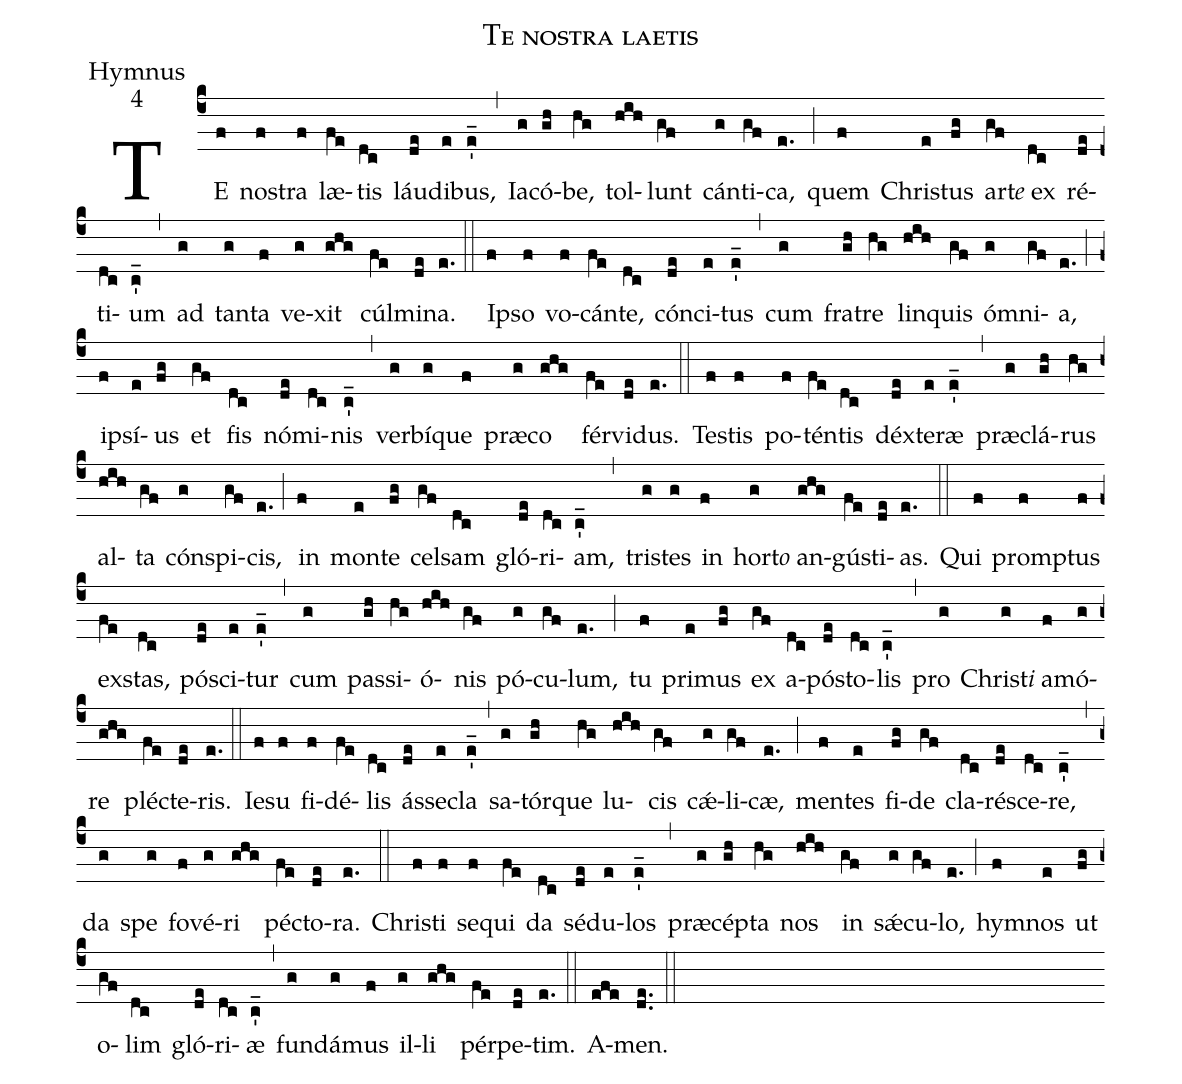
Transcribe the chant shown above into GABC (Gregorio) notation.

name:Te nostra laetis;
office-part:Hymnus;
mode:4;
%%
(c4)
TE(f) no(f)stra(f) læ(fe)tis(dc) láu(de)di(e)bus,(e'_) (,)
Ia(g)có(gh)be,(hg) tol(hih)lunt(gf) cán(g)ti(gf)ca,(e.) (;)
quem(f) Chri(e)stus(fg) ar(gf)t<i>e</i> {e}x(dc) ré(de)ti(dc)um(c'_) (,)
ad(g) tan(g)ta(f) ve(g)xit(ghg) cúl(fe)mi(de)na.(e.) (::)
I(f)pso(f) vo(f)cán(fe)te,(dc) cón(de)ci(e)tus(e'_) (,)
cum(g) fra(gh)tre(hg) lin(hih)quis(gf) óm(g)ni(gf)a,(e.) (;)
i(f)psí(e)us(fg) et(gf) fis(dc) nó(de)mi(dc)nis(c'_) (,)
ver(g)bí(g)que(f) præ(g)co(ghg) fér(fe)vi(de)dus.(e.) (::)

Te(f)stis(f) po(f)tén(fe)tis(dc) déx(de)te(e)ræ(e'_) (,)
præ(g)clá(gh)rus(hg) al(hih)ta(gf) cón(g)spi(gf)cis,(e.) (;)
in(f) mon(e)te(fg) cel(gf)sam(dc) gló(de)ri(dc)am,(c'_) (,)
tri(g)stes(g) in(f) hor(g)t<i>o</i> {a}n(ghg)gú(fe)sti(de)as.(e.) (::)

Qui(f) prom(f)ptus(f) ex(fe)stas,(dc) pó(de)sci(e)tur(e'_) (,)
cum(g) pas(gh)si(hg)ó(hih)nis(gf) pó(g)cu(gf)lum,(e.) (;)
tu(f) pri(e)mus(fg) ex(gf) a(dc)pó(de)sto(dc)lis(c'_) (,)
pro(g) Chri(g)st<i>i</i> {a}(f)mó(g)re(ghg) plé(fe)cte(de)ris.(e.) (::)

Ie(f)su(f) fi(f)dé(fe)lis(dc) ás(de)se(e)cla(e'_) (,)
sa(g)tór(gh)que(hg) lu(hih)cis(gf) cǽ(g)li(gf)cæ,(e.) (;)
men(f)tes(e) fi(fg)de(gf) cla(dc)ré(de)sce(dc)re,(c'_) (,)
da(g) spe(g) fo(f)vé(g)ri(ghg) pé(fe)cto(de)ra.(e.) (::)

Chri(f)sti(f) se(f)qui(fe) da(dc) sé(de)du(e)los(e'_) (,)
præ(g)cép(gh)ta(hg) nos(hih) in(gf) sǽ(g)cu(gf)lo,(e.) (;)
hym(f)nos(e) ut(fg) o(gf)lim(dc) gló(de)ri(dc)æ(c'_) (,)
fun(g)dá(g)mus(f) il(g)li(ghg) pér(fe)pe(de)tim.(e.) (::)

A(efe)men.(de..) (::)
